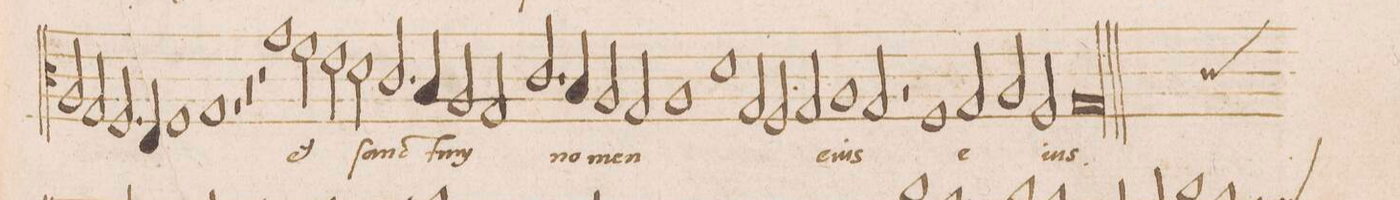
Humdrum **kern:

**kern	**text	**text
*I"ALTVS	*	*
*clefC3	*	*
*k[]	*	*
*met(c|)	*	*
*M2/1	*	*
2A/	-men	.
2G/	.	.
=62	=62	=62
2.F/	e-	.
4E/	.	.
1F	-ius	.
*	*Xij	*
=63	=63	=63
1G	.	.
1r	.	.
=64	=64	=64
0r	.	.
=65	=65	=65
2r	.	.
1g	.	.
2f\	et	.
=66	=66	=66
2e\	.	.
2d\	ſanc-	.
2.c/	.	.
4B/	.	.
=67	=67	=67
2A/	-tum	.
2G/	.	.
2.c/	.	.
4B/	no-	.
=68	=68	=68
2A/	-men	.
2G/	.	.
1A	.	.
=69	=69	=69
1d	.	.
2G/	.	.
2F/	.	.
=70	=70	=70
2G/	.	.
1A	e-	.
2G/	-ius	.
=71	=71	=71
2r	.	.
1F	.	.
2G/	e-	.
=72	=72	=72
2A/	.	.
2F/	-ius	.
*custos:c	*	*
1G	.	.
=73||	=73||	=73||
*M3/1	*	*
*met(0)	*	*
*-	*-	*-
